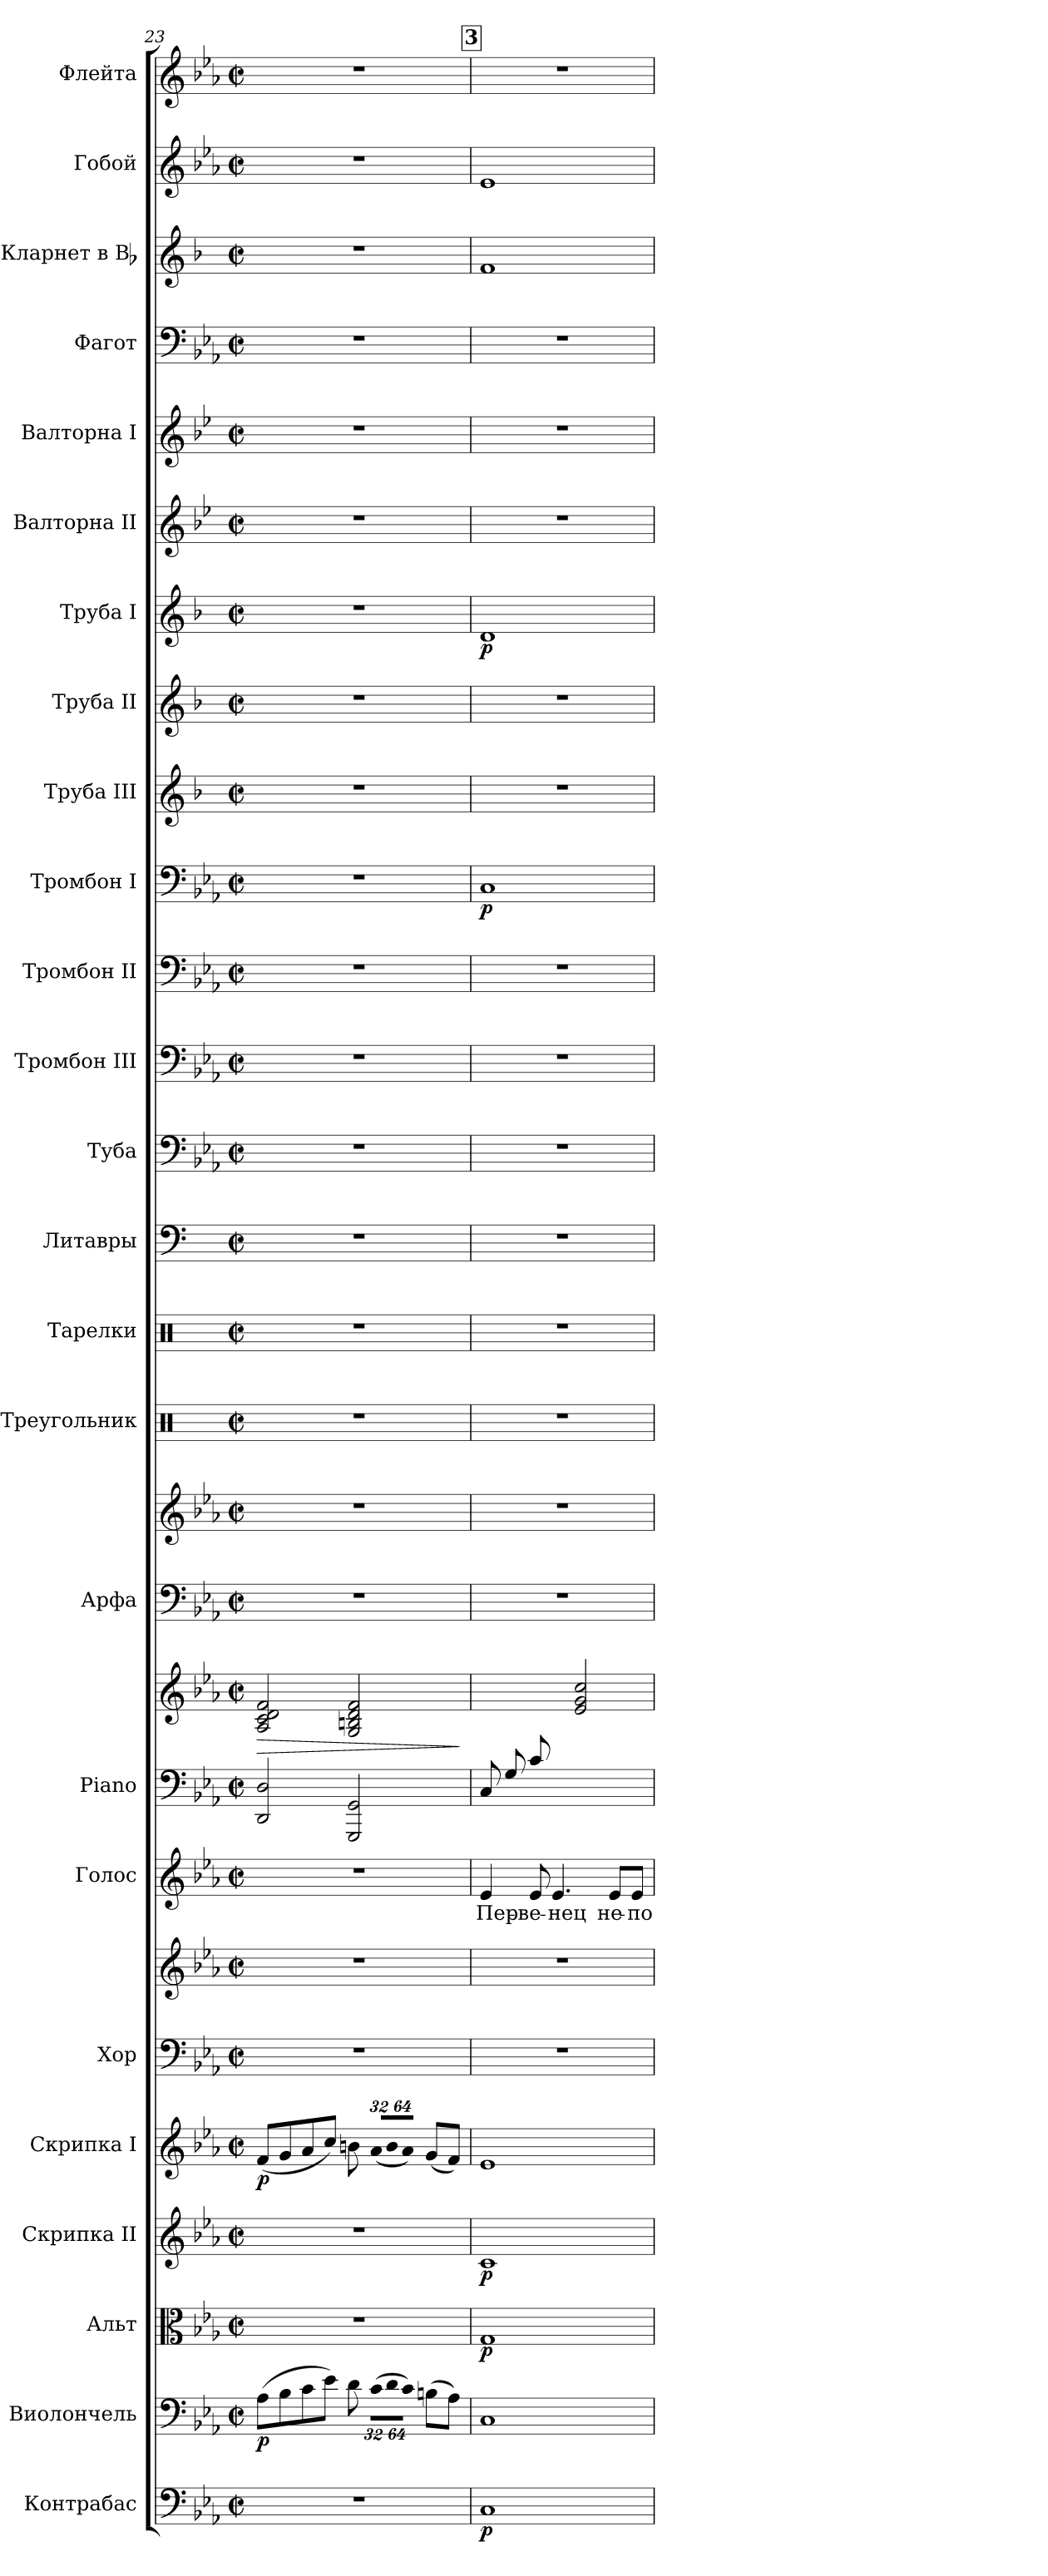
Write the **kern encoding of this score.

**kern	**dynam	**kern	**dynam	**kern	**dynam	**kern	**dynam	**kern	**dynam	**kern	**kern	**kern	**text	**kern	**kern	**dynam	**kern	**kern	**kern	**kern	**kern	**kern	**kern	**kern	**kern	**dynam	**kern	**kern	**kern	**dynam	**kern	**kern	**kern	**kern	**kern	**kern
*part25	*part25	*part24	*part24	*part23	*part23	*part22	*part22	*part21	*part21	*part20	*part20	*part19	*part19	*part18	*part18	*part18	*part17	*part17	*part16	*part15	*part14	*part13	*part12	*part11	*part10	*part10	*part9	*part8	*part7	*part7	*part6	*part5	*part4	*part3	*part2	*part1
*staff28	*staff28	*staff27	*staff27	*staff26	*staff26	*staff25	*staff25	*staff24	*staff24	*staff23	*staff22	*staff21	*staff21	*staff20	*staff19	*staff19/20	*staff18	*staff17	*staff16	*staff15	*staff14	*staff13	*staff12	*staff11	*staff10	*staff10	*staff9	*staff8	*staff7	*staff7	*staff6	*staff5	*staff4	*staff3	*staff2	*staff1
*I"Контрабас	*	*I"Виолончель	*	*I"Альт	*	*I"Скрипка II	*	*I"Скрипка I	*	*I"Хор	*	*I"Голос	*	*I"Piano	*	*	*I"Арфа	*	*I"Треугольник	*I"Тарелки	*I"Литавры	*I"Туба	*I"Тромбон III	*I"Тромбон II	*I"Тромбон I	*	*I"Труба III	*I"Труба II	*I"Труба I	*	*I"Валторна II	*I"Валторна I	*I"Фагот	*I"Кларнет в Bb	*I"Гобой	*I"Флейта
*	*	*	*	*	*	*I'Скр. II	*	*I'Скр. I	*	*	*	*	*	*I'Pno.	*	*	*	*	*	*	*	*	*I'Тромб. III	*I'Тромб. II	*I'Тромб. I	*	*I'Трб. III	*I'Трб. II	*I'Трб. I	*	*I'Валт. II	*I'Валт. I	*	*	*	*
*clefF4	*	*clefF4	*	*clefC3	*	*clefG2	*	*clefG2	*	*clefF4	*clefG2	*clefG2	*	*clefF4	*clefG2	*	*clefF4	*clefG2	*clefX	*clefX	*clefF4	*clefF4	*clefF4	*clefF4	*clefF4	*	*clefG2	*clefG2	*clefG2	*	*clefG2	*clefG2	*clefF4	*clefG2	*clefG2	*clefG2
*ITrd7c12	*	*	*	*	*	*	*	*	*	*	*	*	*	*	*	*	*	*	*	*	*	*	*	*	*	*	*ITrd1c2	*ITrd1c2	*ITrd1c2	*	*ITrd4c7	*ITrd4c7	*	*ITrd1c2	*	*
*k[b-e-a-]	*	*k[b-e-a-]	*	*k[b-e-a-]	*	*k[b-e-a-]	*	*k[b-e-a-]	*	*k[b-e-a-]	*k[b-e-a-]	*k[b-e-a-]	*	*k[b-e-a-]	*k[b-e-a-]	*	*k[b-e-a-]	*k[b-e-a-]	*k[]	*k[]	*k[]	*k[b-e-a-]	*k[b-e-a-]	*k[b-e-a-]	*k[b-e-a-]	*	*k[b-e-a-]	*k[b-e-a-]	*k[b-e-a-]	*	*k[b-e-a-]	*k[b-e-a-]	*k[b-e-a-]	*k[b-e-a-]	*k[b-e-a-]	*k[b-e-a-]
*c:	*	*c:	*	*c:	*	*c:	*	*c:	*	*c:	*c:	*c:	*	*c:	*c:	*	*c:	*c:	*C:	*C:	*a:	*c:	*c:	*c:	*c:	*	*c:	*c:	*c:	*	*c:	*c:	*c:	*c:	*c:	*c:
*M2/2	*	*M2/2	*	*M2/2	*	*M2/2	*	*M2/2	*	*M2/2	*M2/2	*M2/2	*	*M2/2	*M2/2	*	*M2/2	*M2/2	*M2/2	*M2/2	*M2/2	*M2/2	*M2/2	*M2/2	*M2/2	*	*M2/2	*M2/2	*M2/2	*	*M2/2	*M2/2	*M2/2	*M2/2	*M2/2	*M2/2
*met(c|)	*	*met(c|)	*	*met(c|)	*	*met(c|)	*	*met(c|)	*	*met(c|)	*met(c|)	*met(c|)	*	*met(c|)	*met(c|)	*	*met(c|)	*met(c|)	*met(c|)	*met(c|)	*met(c|)	*met(c|)	*met(c|)	*met(c|)	*met(c|)	*	*met(c|)	*met(c|)	*met(c|)	*	*met(c|)	*met(c|)	*met(c|)	*met(c|)	*met(c|)	*met(c|)
=23	=23	=23	=23	=23	=23	=23	=23	=23	=23	=23	=23	=23	=23	=23	=23	=23	=23	=23	=23	=23	=23	=23	=23	=23	=23	=23	=23	=23	=23	=23	=23	=23	=23	=23	=23	=23
!	!	!	!	!	!	!	!	!	!	!	!	!	!	!	!	!LO:HP:b	!	!	!	!	!	!	!	!	!	!	!	!	!	!	!	!	!	!	!	!
1r	.	(8A-i\L	p	1r	.	1r	.	(8fi/L	p	1r	1r	1r	.	2DDi/ 2Di	2A-i/ 2ci 2di 2fi	>	1r	1r	1r	1r	1r	1r	1r	1r	1r	.	1r	1r	1r	.	1r	1r	1r	1r	1r	1r
.	.	8B-i\	.	.	.	.	.	8gi/	.	.	.	.	.	.	.	.	.	.	.	.	.	.	.	.	.	.	.	.	.	.	.	.	.	.	.	.
.	.	8ci\	.	.	.	.	.	8a-i/	.	.	.	.	.	.	.	.	.	.	.	.	.	.	.	.	.	.	.	.	.	.	.	.	.	.	.	.
.	.	8e-i\J)	.	.	.	.	.	8cci/J)	.	.	.	.	.	.	.	.	.	.	.	.	.	.	.	.	.	.	.	.	.	.	.	.	.	.	.	.
.	.	8di\	.	.	.	.	.	8bni\	.	.	.	.	.	2GGGi/ 2GGi	2Gi/ 2Bni 2di 2fi	.	.	.	.	.	.	.	.	.	.	.	.	.	.	.	.	.	.	.	.	.
*	*	*Xbrackettup	*	*	*	*	*	*	*	*	*	*	*	*	*	*	*	*	*	*	*	*	*	*	*	*	*	*	*	*	*	*	*	*	*	*
!	!	!LO:N:vis=16	!	!	!	!	!	!	!	!	!	!	!	!	!	!	!	!	!	!	!	!	!	!	!	!	!	!	!	!	!	!	!	!	!	!
*	*	*	*	*	*	*	*	*Xbrackettup	*	*	*	*	*	*	*	*	*	*	*	*	*	*	*	*	*	*	*	*	*	*	*	*	*	*	*	*
!	!	!	!	!	!	!	!	!LO:N:vis=16	!	!	!	!	!	!	!	!	!	!	!	!	!	!	!	!	!	!	!	!	!	!	!	!	!	!	!	!
.	.	(512%21ci\LL	.	.	.	.	.	(512%21a-i/LL	.	.	.	.	.	.	.	.	.	.	.	.	.	.	.	.	.	.	.	.	.	.	.	.	.	.	.	.
!	!	!LO:N:vis=16	!	!	!	!	!	!LO:N:vis=16	!	!	!	!	!	!	!	!	!	!	!	!	!	!	!	!	!	!	!	!	!	!	!	!	!	!	!	!
.	.	1024%43di\	.	.	.	.	.	1024%43bi/	.	.	.	.	.	.	.	.	.	.	.	.	.	.	.	.	.	.	.	.	.	.	.	.	.	.	.	.
!	!	!LO:N:vis=16	!	!	!	!	!	!LO:N:vis=16	!	!	!	!	!	!	!	!	!	!	!	!	!	!	!	!	!	!	!	!	!	!	!	!	!	!	!	!
.	.	1024%43ci\JJ)	.	.	.	.	.	1024%43a-i/JJ)	.	.	.	.	.	.	.	.	.	.	.	.	.	.	.	.	.	.	.	.	.	.	.	.	.	.	.	.
.	.	(8Bni\L	.	.	.	.	.	(8gi/L	.	.	.	.	.	.	.	.	.	.	.	.	.	.	.	.	.	.	.	.	.	.	.	.	.	.	.	.
.	.	8A-i\J)	.	.	.	.	.	8fi/J)	.	.	.	.	.	.	.	.	.	.	.	.	.	.	.	.	.	.	.	.	.	.	.	.	.	.	.	.
.	.	.	.	.	.	.	.	.	.	.	.	.	.	.	.	]	.	.	.	.	.	.	.	.	.	.	.	.	.	.	.	.	.	.	.	.
!!LO:REH:place=s1:B:color=#000000:enc=box:fs=9.9988:t=3
=24	=24	=24	=24	=24	=24	=24	=24	=24	=24	=24	=24	=24	=24	=24	=24	=24	=24	=24	=24	=24	=24	=24	=24	=24	=24	=24	=24	=24	=24	=24	=24	=24	=24	=24	=24	=24
!	!	!	!	!	!	!	!	!	!	!	!	!	!LO:LY:b:color=#000000	!	!	!	!	!	!	!	!	!	!	!	!	!	!	!	!	!	!	!	!	!	!	!
*	*	*	*	*	*	*	*	*	*	*	*	*	*	*	*^	*	*	*	*	*	*	*	*	*	*	*	*	*	*	*	*	*	*	*	*	*
1CCi	p	1Ci	.	1Gi	p	1ci	p	1e-i	.	1r	1r	4e-i/	Пер-	8Ci/L	2ryy	4.ryy	.	1r	1r	1r	1r	1r	1r	1r	1r	1Ci	p	1r	1r	1ci	p	1r	1r	1r	1e-i	1e-i	1r
.	.	.	.	.	.	.	.	.	.	.	.	.	.	8Gi/	.	.	.	.	.	.	.	.	.	.	.	.	.	.	.	.	.	.	.	.	.	.	.
!	!	!	!	!	!	!	!	!	!	!	!	!	!LO:LY:b:color=#000000	!	!	!	!	!	!	!	!	!	!	!	!	!	!	!	!	!	!	!	!	!	!	!	!
.	.	.	.	.	.	.	.	.	.	.	.	8e-i/	-ве-	8ci/	.	.	.	.	.	.	.	.	.	.	.	.	.	.	.	.	.	.	.	.	.	.	.
!	!	!	!	!	!	!	!	!	!	!	!	!	!LO:LY:b:color=#000000	!	!	!	!	!	!	!	!	!	!	!	!	!	!	!	!	!	!	!	!	!	!	!	!
.	.	.	.	.	.	.	.	.	.	.	.	4.e-i/	-нец	2ryy	.	8e-i\J	.	.	.	.	.	.	.	.	.	.	.	.	.	.	.	.	.	.	.	.	.
.	.	.	.	.	.	.	.	.	.	.	.	.	.	.	2e-i/ 2gi 2cci	2ryy	.	.	.	.	.	.	.	.	.	.	.	.	.	.	.	.	.	.	.	.	.
!	!	!	!	!	!	!	!	!	!	!	!	!	!LO:LY:b:color=#000000	!	!	!	!	!	!	!	!	!	!	!	!	!	!	!	!	!	!	!	!	!	!	!	!
.	.	.	.	.	.	.	.	.	.	.	.	8e-i/L	не-	.	.	.	.	.	.	.	.	.	.	.	.	.	.	.	.	.	.	.	.	.	.	.	.
!	!	!	!	!	!	!	!	!	!	!	!	!	!LO:LY:b:color=#000000	!	!	!	!	!	!	!	!	!	!	!	!	!	!	!	!	!	!	!	!	!	!	!	!
.	.	.	.	.	.	.	.	.	.	.	.	8e-i/J	-по-	8ryy	.	.	.	.	.	.	.	.	.	.	.	.	.	.	.	.	.	.	.	.	.	.	.
*	*	*	*	*	*	*	*	*	*	*	*	*	*	*	*v	*v	*	*	*	*	*	*	*	*	*	*	*	*	*	*	*	*	*	*	*	*	*
=	=	=	=	=	=	=	=	=	=	=	=	=	=	=	=	=	=	=	=	=	=	=	=	=	=	=	=	=	=	=	=	=	=	=	=	=
*-	*-	*-	*-	*-	*-	*-	*-	*-	*-	*-	*-	*-	*-	*-	*-	*-	*-	*-	*-	*-	*-	*-	*-	*-	*-	*-	*-	*-	*-	*-	*-	*-	*-	*-	*-	*-
